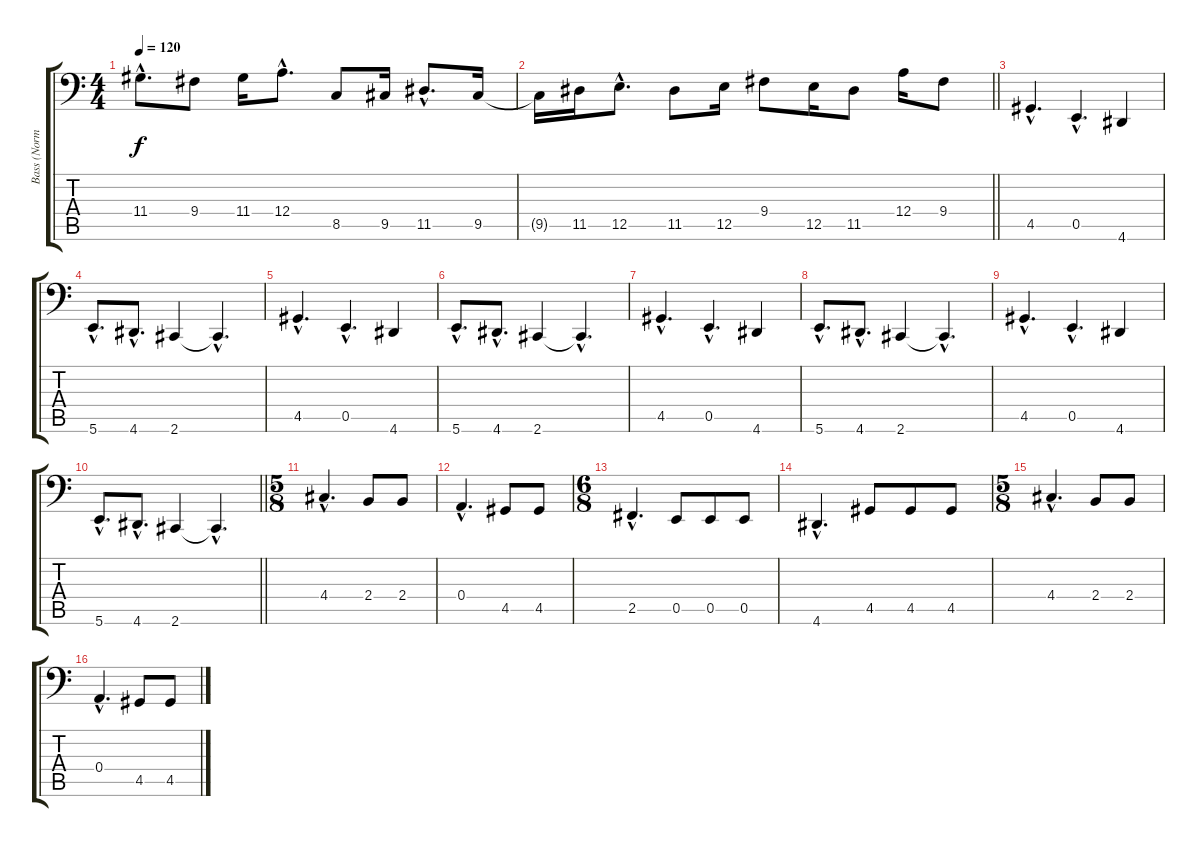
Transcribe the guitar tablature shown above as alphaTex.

\track ("Bass (Norm.)" "Bass (Norm") {instrument electricbassfinger}
\staff {score tabs}
\tuning (C3 G2 D2 A1 E1 B0) {hide}
\ts (4 4)
\tempo 120
\clef f4
\ks c
11.4{hac}.8{d dy f} 9.4.8 11.4.16 12.4{hac}.8{d} 8.5.8 9.5.16 11.5{hac}.8{d} 9.5.16 |
\barLineRight lightlight
9.5{t}.16 11.5.16 12.5{hac}.8{d} 11.5.8 12.5.16 9.4.8 12.5.16 11.5.8 12.4.16 9.4.8 |
4.5{hac}.4{d} 0.5{hac}.4{d} 4.6.4 |
5.6{hac}.8{d} 4.6{hac}.8{d} 2.6.4 2.6{hac t}.4{d} |
4.5{hac}.4{d} 0.5{hac}.4{d} 4.6.4 |
5.6{hac}.8{d} 4.6{hac}.8{d} 2.6.4 2.6{hac t}.4{d} |
4.5{hac}.4{d} 0.5{hac}.4{d} 4.6.4 |
5.6{hac}.8{d} 4.6{hac}.8{d} 2.6.4 2.6{hac t}.4{d} |
4.5{hac}.4{d} 0.5{hac}.4{d} 4.6.4 |
\barLineRight lightlight
5.6{hac}.8{d} 4.6{hac}.8{d} 2.6.4 2.6{hac t}.4{d} |
\ts (5 8)
4.4{hac}.4{d} 2.4.8 2.4.8 |
0.4{hac}.4{d} 4.5.8 4.5.8 |
\ts (6 8)
2.5{hac}.4{d} 0.5.8 0.5.8 0.5.8 |
4.6{hac}.4{d} 4.5.8 4.5.8 4.5.8 |
\ts (5 8)
4.4{hac}.4{d} 2.4.8 2.4.8 |
0.4{hac}.4{d} 4.5.8 4.5.8
